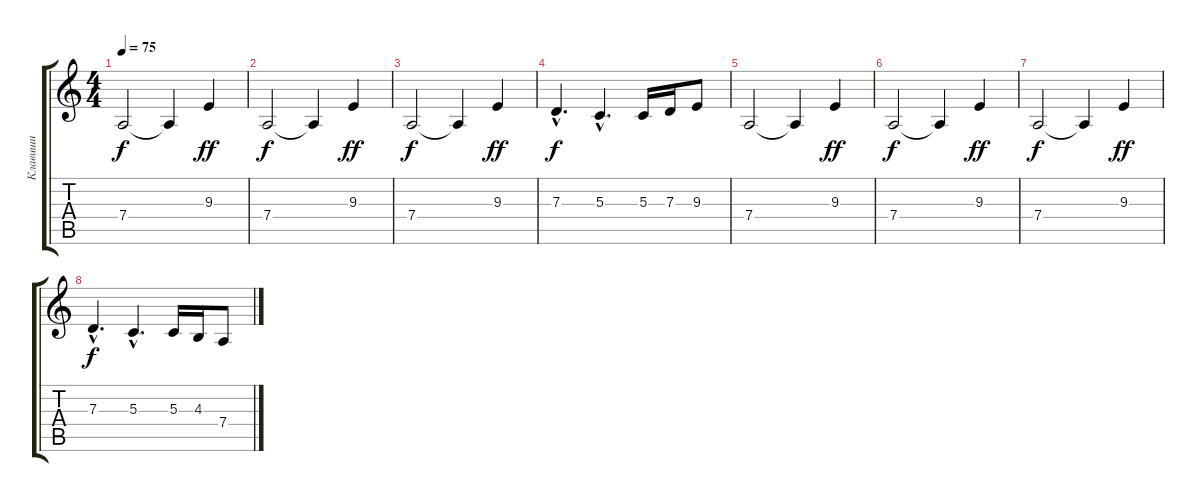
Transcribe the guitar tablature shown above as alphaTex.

\track ("Клавиши" "Клавиши") {instrument stringensemble2}
\staff {score tabs}
\tuning (E4 B3 G3 D3 A2 E2) {hide}
\ts (4 4)
\tempo 75
\clef g2
\ks c
7.4.2{dy f instrument stringensemble2} 7.4{t}.4 9.3.4{dy ff} |
7.4.2{dy f} 7.4{t}.4 9.3.4{dy ff} |
7.4.2{dy f} 7.4{t}.4 9.3.4{dy ff} |
7.3{hac}.4{d dy f} 5.3{hac}.4{d} 5.3.16 7.3.16 9.3.8 |
7.4.2 7.4{t}.4 9.3.4{dy ff} |
7.4.2{dy f} 7.4{t}.4 9.3.4{dy ff} |
7.4.2{dy f} 7.4{t}.4 9.3.4{dy ff} |
7.3{hac}.4{d dy f} 5.3{hac}.4{d} 5.3.16 4.3.16 7.4.8
